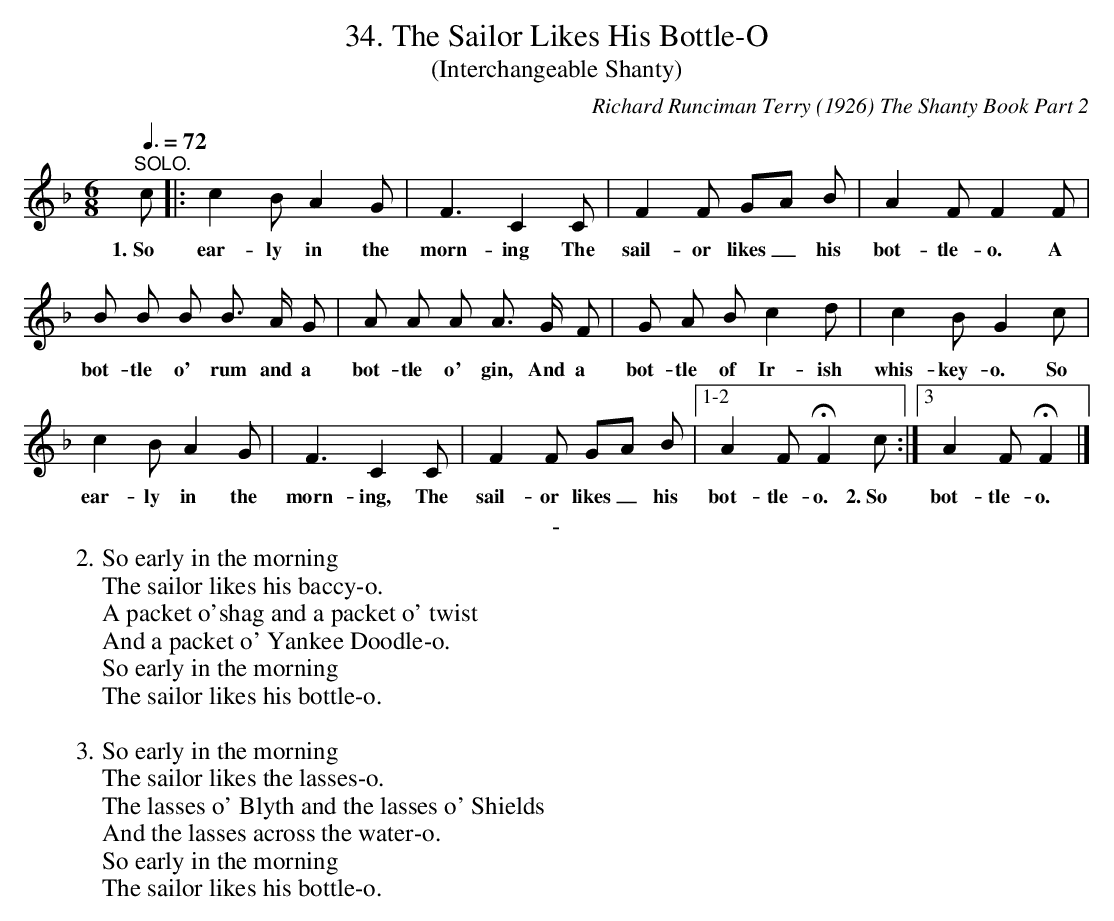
X:1
T:34. The Sailor Likes His Bottle-O
T:(Interchangeable Shanty)
C:Richard Runciman Terry (1926) The Shanty Book Part 2
L:1/8
Q:3/8=72
M:6/8
K:F
"^SOLO." c |: c2 B A2 G | F3 C2 C | F2 F GA B |
w: 1.~So | ear-ly in the | morn-ing The | sail-or likes_ his |
A2 F F2 F |$ B B B B> A G |
w: bot-tle- o. A | bot-tle o' rum and a |
A A A A> G F | G A B c2 d |
w: bot-tle o' gin, And a | bot-tle of Ir-ish |
c2 B G2 c |$ c2 B A2 G | F3 C2 C |
w: whis-key- o. So | ear-ly in the | morn-ing, The |
F2 F GA B |1-2 A2 F !fermata! F2 c :|3 A2 F !fermata! F2 |]
w: sail-or likes_ his | bot-tle- o. 2.~So | bot-tle- o. |
T: -
W: 2. So early in the morning
W: The sailor likes his baccy-o.
W: A packet o'shag and a packet o' twist
W: And a packet o' Yankee Doodle-o.
W: So early in the morning
W: The sailor likes his bottle-o.
W:
W: 3. So early in the morning
W: The sailor likes the lasses-o.
W: The lasses o' Blyth and the lasses o' Shields
W: And the lasses across the water-o.
W: So early in the morning
W: The sailor likes his bottle-o.
